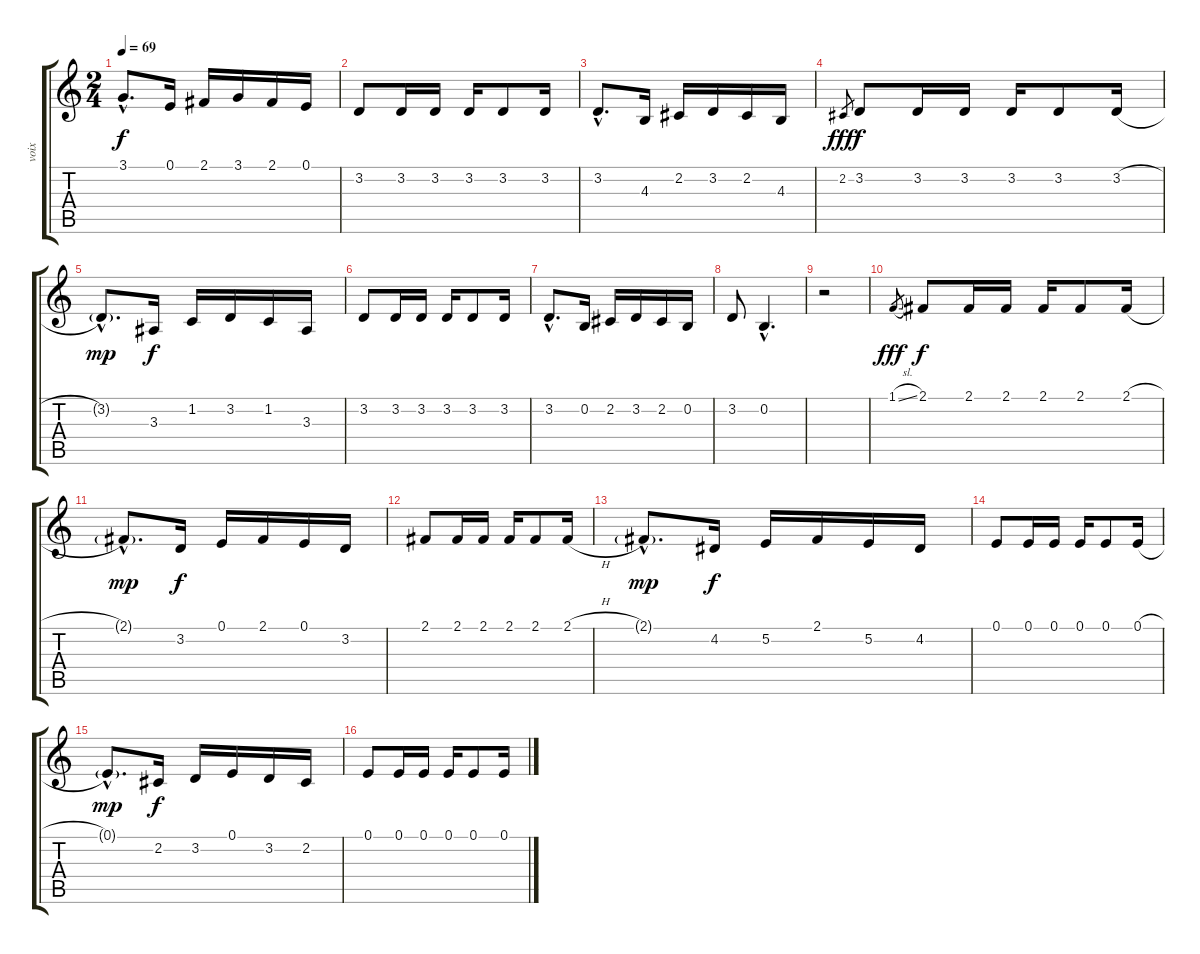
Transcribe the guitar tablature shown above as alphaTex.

\track ("voix" "voix") {instrument accordion}
\staff {score tabs}
\tuning (E4 B3 G3 D3 A2 E2) {hide}
\ts (2 4)
\tempo 69
\clef g2
\ks c
3.1{hac}.8{d dy f} 0.1.16 2.1.16 3.1.16 2.1.16 0.1.16 |
3.2.8 3.2.16 3.2.16 3.2.16 3.2.8 3.2.16 |
3.2{hac}.8{d} 4.3.16 2.2.16 3.2.16 2.2.16 4.3.16 |
2.2.8{gr dy fff} 3.2.8{dy f} 3.2.16 3.2.16 3.2.16 3.2.8 3.2{h}.16 |
3.2{g hac}.8{d dy mp} 3.3.16{dy f} 1.2.16 3.2.16 1.2.16 3.3.16 |
3.2.8 3.2.16 3.2.16 3.2.16 3.2.8 3.2.16 |
3.2{hac}.8{d} 0.2.16 2.2.16 3.2.16 2.2.16 0.2.16 |
3.2.8 0.2{hac}.4{d} |
r.2 |
1.1{sl}.8{gr dy fff} 2.1.8{dy f instrument brightacousticpiano} 2.1.16 2.1.16 2.1.16 2.1.8 2.1{h}.16 |
2.1{g hac}.8{d dy mp} 3.2.16{dy f} 0.1.16 2.1.16 0.1.16 3.2.16 |
2.1.8 2.1.16 2.1.16 2.1.16 2.1.8 2.1{h}.16 |
2.1{g hac}.8{d dy mp} 4.2.16{dy f} 5.2.16 2.1.16 5.2.16 4.2.16 |
0.1.8 0.1.16 0.1.16 0.1.16 0.1.8 0.1{h}.16 |
0.1{g hac}.8{d dy mp} 2.2.16{dy f} 3.2.16 0.1.16 3.2.16 2.2.16 |
0.1.8 0.1.16 0.1.16 0.1.16 0.1.8 0.1{h}.16
